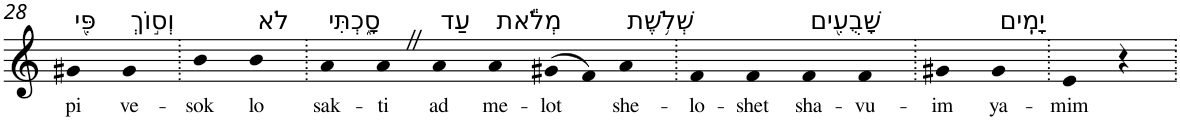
**kern	**text
*part1	*part1
*staff1	*staff1
*I"Piano	*
*I'Pno	*
!!LO:PB:g=z
*clefG2	*
*k[]	*
=28	=28
!LO:TX:a:t=פִּ֖י	!
!	!LO:LY:b
4g#X	pi
!LO:TX:a:t=וְס֣וֹךְ	!
!	!LO:LY:b
4g#	ve-
=29.	=29.
!	!LO:LY:b
4b	-sok
!LO:TX:a:t=לֹא	!
!	!LO:LY:b
4b	lo
=30.	=30.
!LO:TX:a:t=סָ֑כְתִּי	!
!	!LO:LY:b
4a	sak-
!	!LO:LY:b
4aZ	-ti
!LO:TX:a:t=עַד	!
!	!LO:LY:b
4a	ad
!LO:TX:a:t=מְלֹ֕את	!
!	!LO:LY:b
4a	me-
!	!LO:LY:b
(>8g#X	-lot
8f)	.
!LO:TX:a:t=שְׁלֹ֥שֶׁת	!
!	!LO:LY:b
4a	she-
=31.	=31.
!	!LO:LY:b
4f	-lo-
!	!LO:LY:b
4f	-shet
!LO:TX:a:t=שָׁבֻעִ֖ים	!
!	!LO:LY:b
4f	sha-
!	!LO:LY:b
4f	-vu-
=32.	=32.
!	!LO:LY:b
4g#X	-im
!LO:TX:a:t=יָמִֽים	!
!	!LO:LY:b
4g#	ya-
=33.	=33.
!	!LO:LY:b
4e	-mim
4r	.
=.	=.
*-	*-
